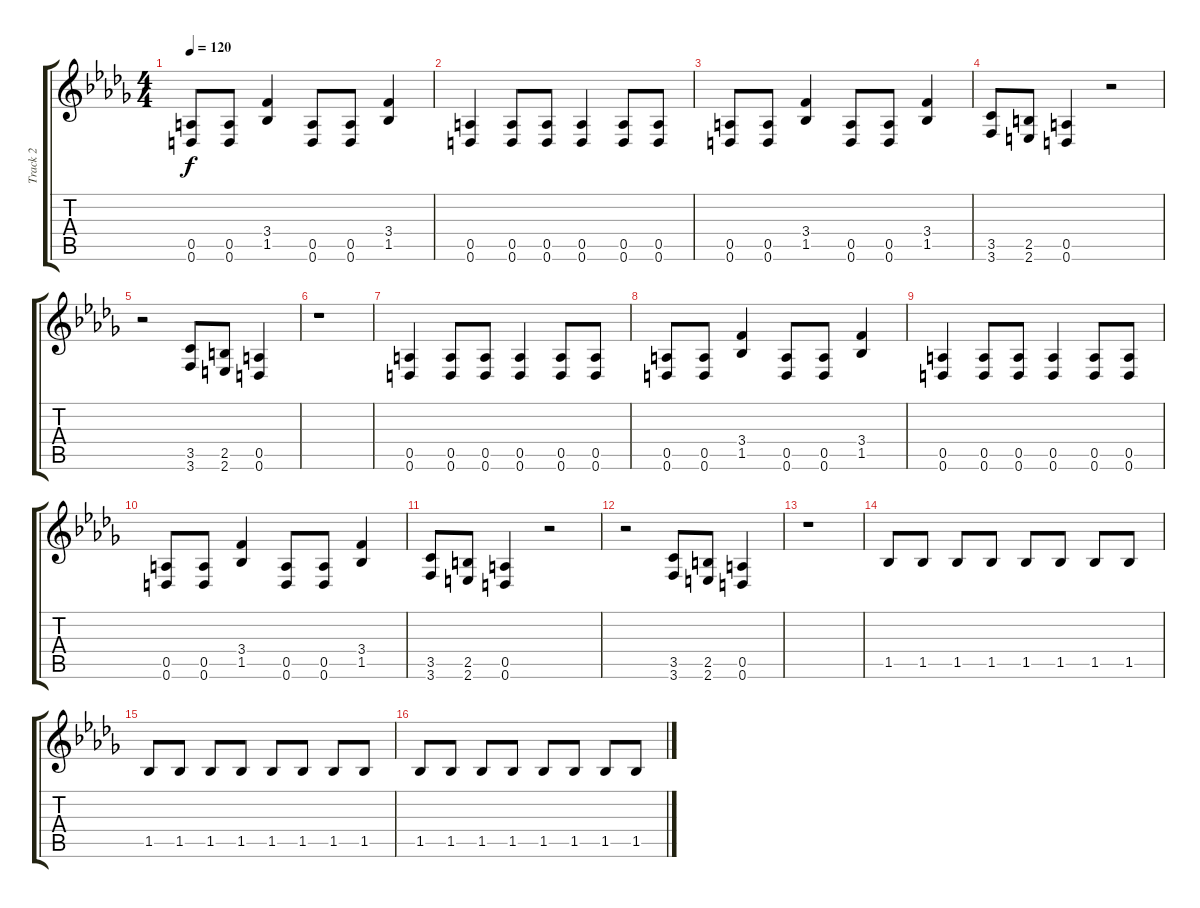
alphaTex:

\track ("Track 2" "Track 2") {instrument distortionguitar}
\staff {score tabs}
\tuning (E4 B3 G3 D3 A2 D2) {hide}
\ts (4 4)
\tempo 120
\clef g2
\ks db
(0.5 0.6).8{dy f} (0.5 0.6).8 (3.4 1.5).4 (0.5 0.6).8 (0.5 0.6).8 (3.4 1.5).4 |
(0.5 0.6).4 (0.5 0.6).8 (0.5 0.6).8 (0.5 0.6).4 (0.5 0.6).8 (0.5 0.6).8 |
(0.5 0.6).8 (0.5 0.6).8 (3.4 1.5).4 (0.5 0.6).8 (0.5 0.6).8 (3.4 1.5).4 |
(3.5 3.6).8 (2.5 2.6).8 (0.5 0.6).4 r.2 |
r.2 (3.5 3.6).8 (2.5 2.6).8 (0.5 0.6).4 |
r.1 |
(0.5 0.6).4 (0.5 0.6).8 (0.5 0.6).8 (0.5 0.6).4 (0.5 0.6).8 (0.5 0.6).8 |
(0.5 0.6).8 (0.5 0.6).8 (3.4 1.5).4 (0.5 0.6).8 (0.5 0.6).8 (3.4 1.5).4 |
(0.5 0.6).4 (0.5 0.6).8 (0.5 0.6).8 (0.5 0.6).4 (0.5 0.6).8 (0.5 0.6).8 |
(0.5 0.6).8 (0.5 0.6).8 (3.4 1.5).4 (0.5 0.6).8 (0.5 0.6).8 (3.4 1.5).4 |
(3.5 3.6).8 (2.5 2.6).8 (0.5 0.6).4 r.2 |
r.2 (3.5 3.6).8 (2.5 2.6).8 (0.5 0.6).4 |
r.1 |
1.5.8 1.5.8 1.5.8 1.5.8 1.5.8 1.5.8 1.5.8 1.5.8 |
1.5.8 1.5.8 1.5.8 1.5.8 1.5.8 1.5.8 1.5.8 1.5.8 |
1.5.8 1.5.8 1.5.8 1.5.8 1.5.8 1.5.8 1.5.8 1.5.8
